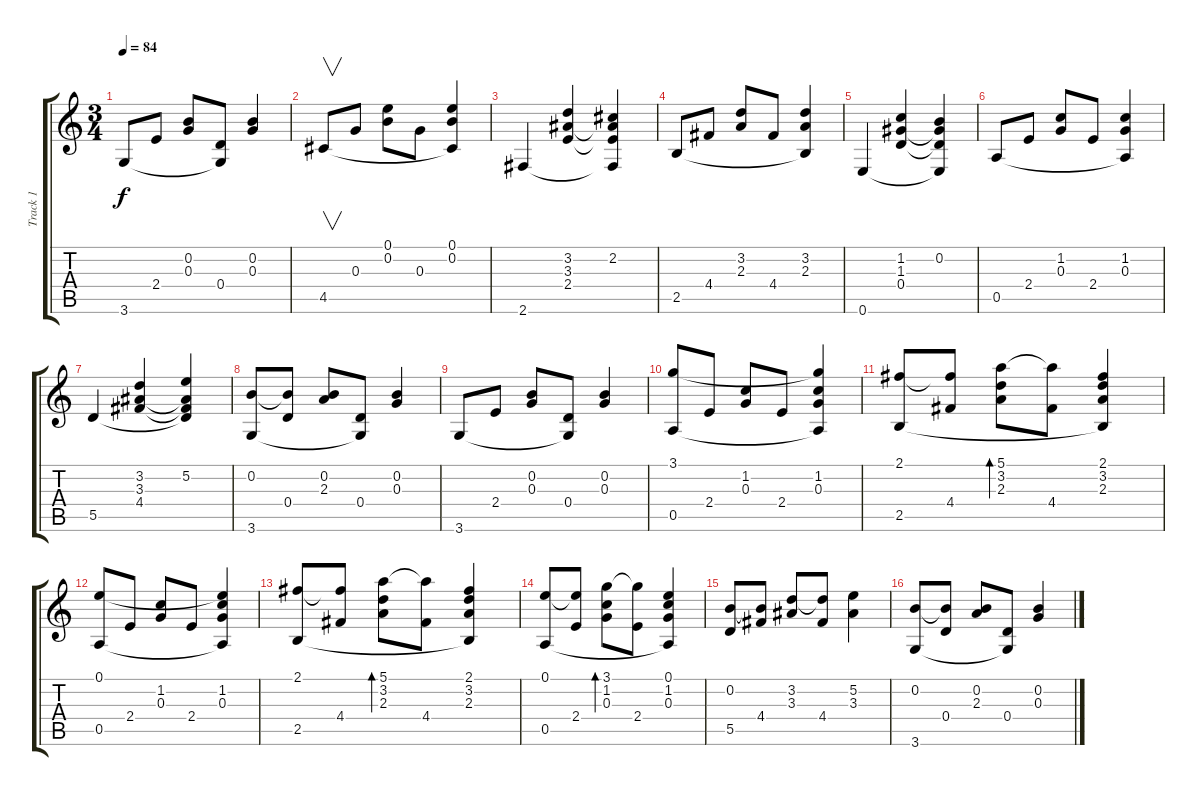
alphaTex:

\track ("Track 1" "Track 1") {instrument acousticguitarnylon}
\staff {score tabs}
\tuning (E4 B3 G3 D3 A2 E2) {hide}
\ts (3 4)
\tempo 84
\clef g2
\ks c
3.6.8{dy f} 2.4.8 (0.2 0.3).8 (0.4 3.6{t}).8 (0.2 0.3).4 |
4.5.8{v} 0.3.8 (0.1 0.2).8 0.3.8 (0.1 0.2 4.5{t}).4 |
2.6.4 (3.2 3.3 2.4).4 (2.2 3.3{t} 2.4{t} 2.6{t}).4 |
2.5.8 4.4.8 (3.2 2.3).8 4.4.8 (3.2 2.3 2.5{t}).4 |
0.6.4 (1.2 1.3 0.4).4 (0.2 1.3{t} 0.4{t} 0.6{t}).4 |
0.5.8 2.4.8 (1.2 0.3).8 2.4.8 (1.2 0.3 0.5{t}).4 |
5.5.4 (3.2 3.3 4.4).4 (5.2 3.3{t} 4.4{t} 5.5{t}).4 |
(0.2 3.6).8 (0.2{t} 0.4).8 (0.2 2.3).8 (0.4 3.6{t}).8 (0.2 0.3).4 |
3.6.8 2.4.8 (0.2 0.3).8 (0.4 3.6{t}).8 (0.2 0.3).4 |
(3.1 0.5).8 2.4.8 (1.2 0.3).8 2.4.8 (3.1{t} 1.2 0.3 0.5{t}).4 |
(2.1 2.5).8 (2.1{t} 4.4).8 (5.1 3.2 2.3).8{bd 120} (5.1{t} 4.4).8 (2.1 3.2 2.3 2.5{t}).4 |
(0.1 0.5).8 2.4.8 (1.2 0.3).8 2.4.8 (0.1{t} 1.2 0.3 0.5{t}).4 |
(2.1 2.5).8 (2.1{t} 4.4).8 (5.1 3.2 2.3).8{bd 120} (5.1{t} 4.4).8 (2.1 3.2 2.3 2.5{t}).4 |
(0.1 0.5).8 (0.1{t} 2.4).8 (3.1 1.2 0.3).8{bd 120} (3.1{t} 2.4).8 (0.1 1.2 0.3 0.5{t}).4 |
(0.2 5.5).8 (0.2{t} 4.4).8 (3.2 3.3).8 (3.2{t} 4.4).8 (5.2 3.3).4 |
(0.2 3.6).8 (0.2{t} 0.4).8 (0.2 2.3).8 (0.4 3.6{t}).8 (0.2 0.3).4
